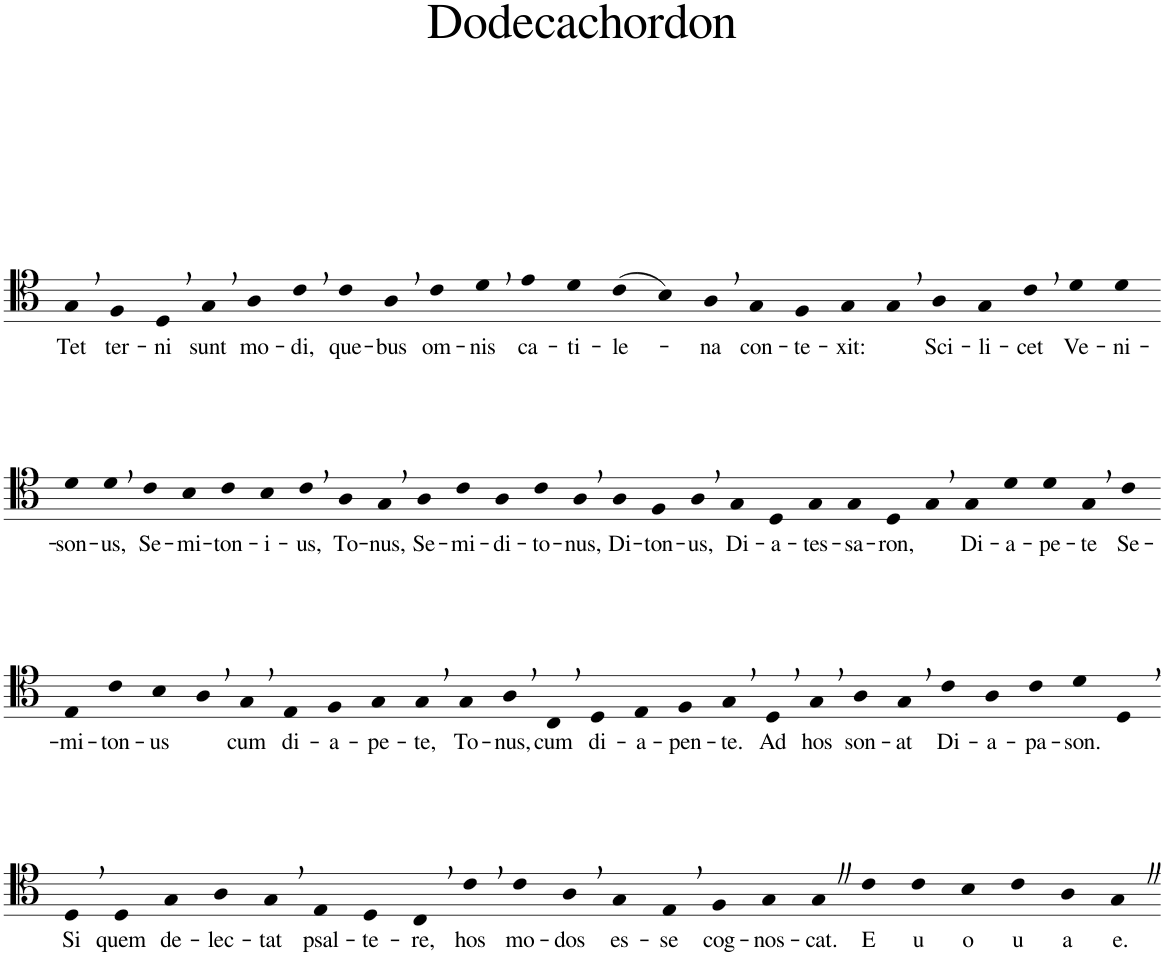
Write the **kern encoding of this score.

**kern	**text
*part1	*part1
*staff1	*staff1
*I"Piano	*
*I'Pno.	*
*clefC4	*
*k[]	*
*M63/4	*
=1	=1
!	!LO:LY:b
4G,	Tet
!	!LO:LY:b
4F	ter-
!	!LO:LY:b
4D,	-ni
!	!LO:LY:b
4G,	sunt
!	!LO:LY:b
4A	mo-
!	!LO:LY:b
4c,	-di,
!	!LO:LY:b
4c	que-
!	!LO:LY:b
4A,	-bus
!	!LO:LY:b
4c	om-
!	!LO:LY:b
4d,	-nis
!	!LO:LY:b
4e	ca-
!	!LO:LY:b
4d	-ti-
!	!LO:LY:b
(4c	-le-
4B)	.
!	!LO:LY:b
4A,	-na
!	!LO:LY:b
4G	con-
!	!LO:LY:b
4F	-te-
!	!LO:LY:b
4G	-xit:
4G,	.
!	!LO:LY:b
4A	Sci-
!	!LO:LY:b
4G	-li-
!	!LO:LY:b
4c,	-cet
!	!LO:LY:b
4d	Ve-
!	!LO:LY:b
4d	-ni-
!!LO:LB:g=z
=2-	=2-
!	!LO:LY:b
4d	-son-
!	!LO:LY:b
4d,	-us,
!	!LO:LY:b
4c	Se-
!	!LO:LY:b
4B	-mi-
!	!LO:LY:b
4c	-ton-
!	!LO:LY:b
4B	-i-
!	!LO:LY:b
4c,	-us,
!	!LO:LY:b
4A	To-
!	!LO:LY:b
4G,	-nus,
!	!LO:LY:b
4A	Se-
!	!LO:LY:b
4c	-mi-
!	!LO:LY:b
4A	-di-
!	!LO:LY:b
4c	-to-
!	!LO:LY:b
4A,	-nus,
!	!LO:LY:b
4A	Di-
!	!LO:LY:b
4F	-ton-
!	!LO:LY:b
4A,	-us,
!	!LO:LY:b
4G	Di-
!	!LO:LY:b
4D	-a-
!	!LO:LY:b
4G	-tes-
!	!LO:LY:b
4G	-sa-
!	!LO:LY:b
4D	-ron,
4G,	.
!	!LO:LY:b
4G	Di-
!	!LO:LY:b
4d	-a-
!	!LO:LY:b
4d	-pe-
!	!LO:LY:b
4G,	-te
!	!LO:LY:b
4c	Se-
!!LO:LB:g=z
=3-	=3-
!	!LO:LY:b
4E	-mi-
!	!LO:LY:b
4c	-ton-
!	!LO:LY:b
4B	-us
4A,	.
!	!LO:LY:b
4G,	cum
!	!LO:LY:b
4E	di-
!	!LO:LY:b
4F	-a-
!	!LO:LY:b
4G	-pe-
!	!LO:LY:b
4G,	-te,
!	!LO:LY:b
4G	To-
!	!LO:LY:b
4A,	-nus,
!	!LO:LY:b
4C,	cum
!	!LO:LY:b
4D	di-
!	!LO:LY:b
4E	-a-
!	!LO:LY:b
4F	-pen-
!	!LO:LY:b
4G,	-te.
!	!LO:LY:b
4D,	Ad
!	!LO:LY:b
4G,	hos
!	!LO:LY:b
4A	son-
!	!LO:LY:b
4G,	-at
!	!LO:LY:b
4c	Di-
!	!LO:LY:b
4A	-a-
!	!LO:LY:b
4c	-pa-
!	!LO:LY:b
4d	-son.
4D,	.
!!LO:LB:g=z
=4-	=4-
!	!LO:LY:b
4D,	Si
!	!LO:LY:b
4D	quem
!	!LO:LY:b
4G	de-
!	!LO:LY:b
4A	-lec-
!	!LO:LY:b
4G,	-tat
!	!LO:LY:b
4E	psal-
!	!LO:LY:b
4D	-te-
!	!LO:LY:b
4C,	-re,
!	!LO:LY:b
4c,	hos
!	!LO:LY:b
4c	mo-
!	!LO:LY:b
4A,	-dos
!	!LO:LY:b
4G	es-
!	!LO:LY:b
4E,	-se
!	!LO:LY:b
4F	cog-
!	!LO:LY:b
4G	-nos-
!	!LO:LY:b
4GZ	-cat.
!	!LO:LY:b
4c	E
!	!LO:LY:b
4c	u
!	!LO:LY:b
4B	o
!	!LO:LY:b
4c	u
!	!LO:LY:b
4A	a
!	!LO:LY:b
4GZ	e.
=-	=-
*-	*-
